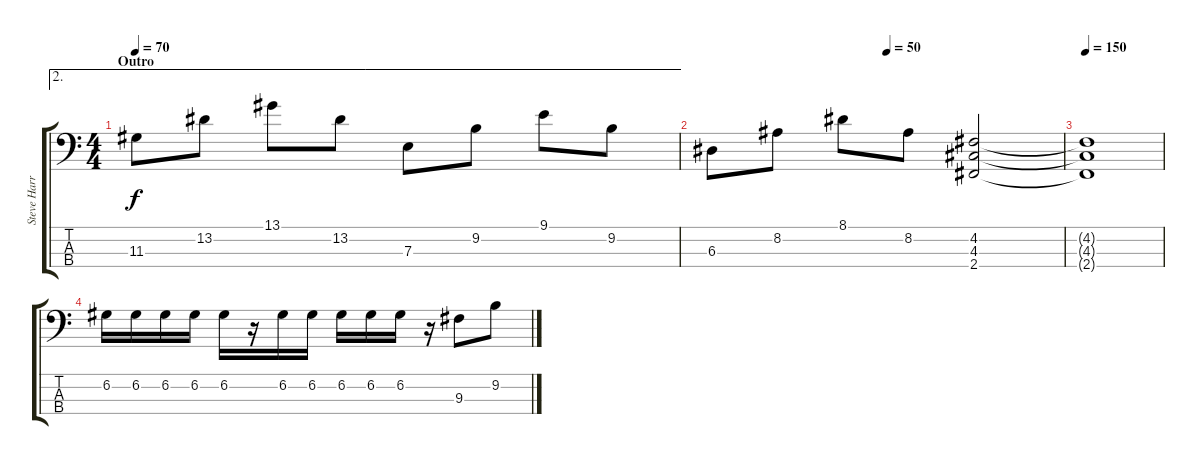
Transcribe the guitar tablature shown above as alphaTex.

\track ("Steve Harris" "Steve Harr") {instrument electricbassfinger}
\staff {score tabs}
\tuning (G2 D2 A1 E1) {hide}
\ae 2
\ts (4 4)
\section ("" "Outro")
\tempo 70
\clef f4
\ks c
11.3.8{dy f} 13.2.8 13.1.8 13.2.8 7.3.8 9.2.8 9.1.8 9.2.8 |
\tempo (50 0.5)
6.3.8 8.2.8 8.1.8 8.2.8 (4.2 4.3 2.4).2 |
\tempo 150
(4.2{t} 4.3{t} 2.4{t}).1 |
6.2.16 6.2.16 6.2.16 6.2.16 6.2.16 r.16 6.2.16 6.2.16 6.2.16 6.2.16 6.2.16 r.16 9.3.8 9.2.8
